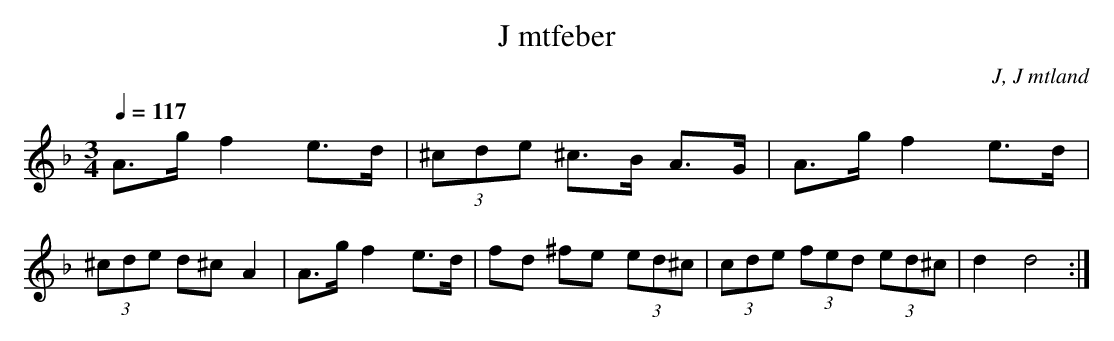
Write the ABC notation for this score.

X:1
T: J mtfeber
O: J, J mtland
M:3/4
L:1/8
Q:1/4=117
K:Dm
A>g f2 e>d|(3^cde ^c>B A>G|A>g f2 e>d|(3^cde d^c A2|A>g f2 e>d|fd ^fe (3ed^c|(3cde (3fed (3ed^c|d2 d4 :|
